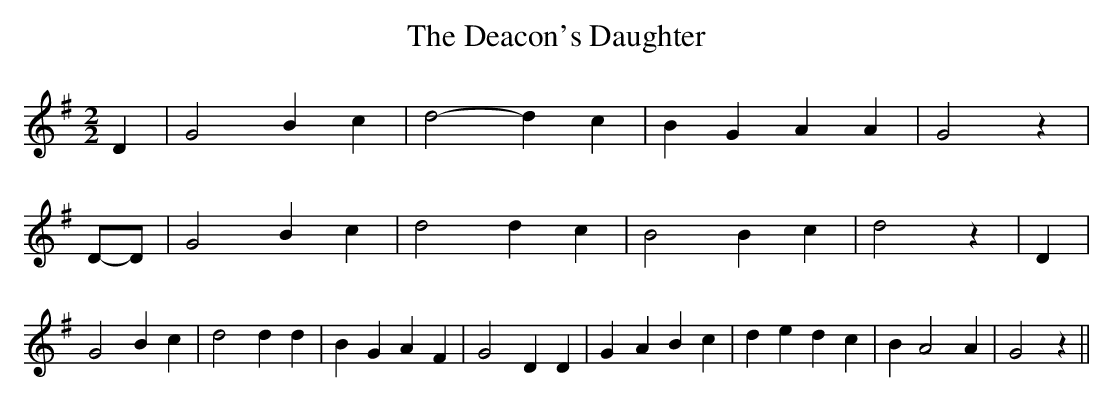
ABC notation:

X:1
T:The Deacon's Daughter
M:2/2
L:1/4
K:G
 D| G2 B c| d2- d c| B- G A A| G2 z|D/2-D/2| G2 B c| d2 d c| B2 B c|\
 d2 z| D| G2 B c| d2 d d| B- G A F| G2 D D| G- A B c| d e d c| B A2 A|\
 G2 z||
